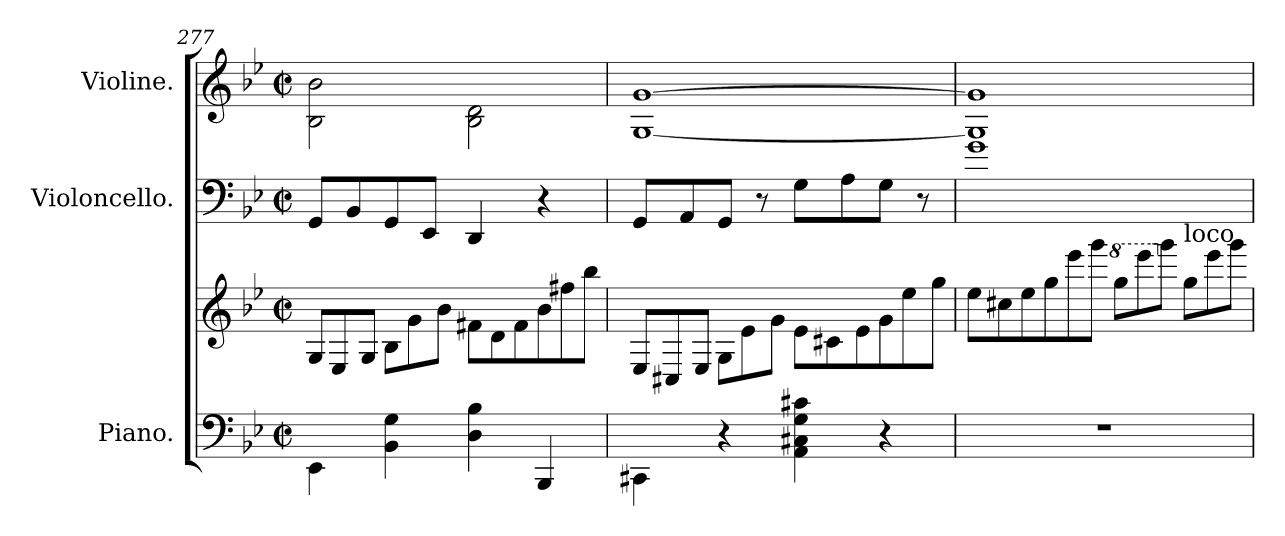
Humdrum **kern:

**kern	**kern	**kern	**kern
*part3	*part3	*part2	*part1
*staff4	*staff3	*staff2	*staff1
*I"Piano.	*	*I"Violoncello.	*I"Violine.
*	*	*I'vlc	*I'vl
*clefF4	*clefG2	*clefF4	*clefG2
*k[b-e-]	*k[b-e-]	*k[b-e-]	*k[b-e-]
*g:	*g:	*g:	*g:
*M2/2	*M2/2	*M2/2	*M2/2
*met(c|)	*met(c|)	*met(c|)	*met(c|)
*	*Xtuplet	*	*
=277	=277	=277	=277
4EE-\	12G/L	8GG/L	2B-\ 2b-\
.	12E-/	.	.
.	.	8BB-/	.
.	12G/J	.	.
4BB-\ 4G\	12B-\L	8GG/	.
.	12g\	.	.
.	.	8EE-/J	.
.	12b-\J	.	.
4D\ 4B-\	12f#X\L	4DD/	2B-\ 2d\
.	12d\	.	.
.	12f#\	.	.
4BBB-/	12b-\	4r	.
.	12ff#X\	.	.
.	12bb-\J	.	.
=278	=278	=278	=278
4CC#X\	12E-/L	8GG/L	[1G/ [1g/
.	12C#X/	.	.
.	.	8AA/	.
.	12E-/J	.	.
4r	12G\L	8GG/J	.
.	12e-\	.	.
.	.	8r	.
.	12g\J	.	.
4AA\ 4C#X\ 4G\ 4c#X\	12e-\L	8G\L	.
.	12c#X\	.	.
.	.	8A\	.
.	12e-\	.	.
4r	12g\	8G\J	.
.	12ee-\	.	.
.	.	8r	.
.	12gg\J	.	.
=279	=279	=279	=279
1r	12ee-\L	1g\	1G]/ 1g]/
.	12cc#X\	.	.
.	12ee-\	.	.
.	12gg\	.	.
.	12eee-\	.	.
.	12ggg\J	.	.
*	*8va	*	*
.	12ggg\L	.	.
.	12eeee-\	.	.
*	*X8va	*	*
.	12ggg\J	.	.
!	!LO:TX:a:t=loco	!	!
.	12gg\L	.	.
.	12eee-\	.	.
.	12ggg\J	.	.
=	=	=	=
*-	*-	*-	*-
